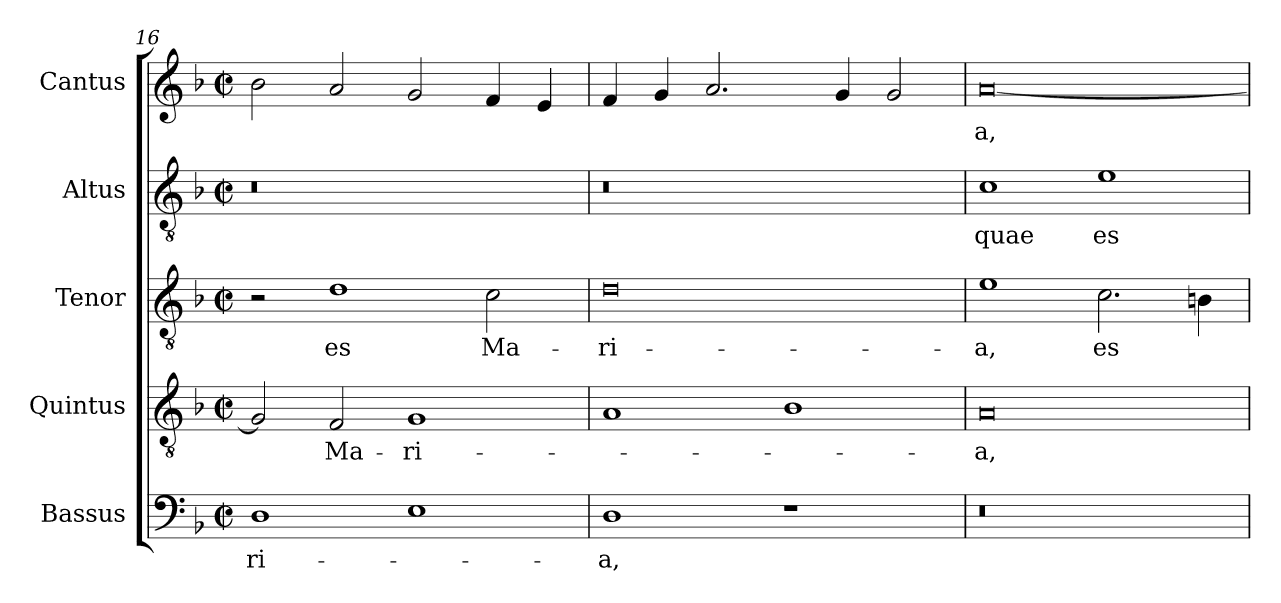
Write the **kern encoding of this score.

**kern	**text	**kern	**text	**kern	**text	**kern	**text	**kern	**text
*part5	*part5	*part4	*part4	*part3	*part3	*part2	*part2	*part1	*part1
*staff5	*staff5	*staff4	*staff4	*staff3	*staff3	*staff2	*staff2	*staff1	*staff1
*I"Bassus	*	*I"Quintus	*	*I"Tenor	*	*I"Altus	*	*I"Cantus	*
*clefF4	*	*clefGv2	*	*clefGv2	*	*clefGv2	*	*clefG2	*
*k[b-]	*	*k[b-]	*	*k[b-]	*	*k[b-]	*	*k[b-]	*
*F:	*	*F:	*	*F:	*	*F:	*	*F:	*
*M2/2	*	*M2/2	*	*M2/2	*	*M2/2	*	*M2/2	*
*met(c|)	*	*met(c|)	*	*met(c|)	*	*met(c|)	*	*met(c|)	*
=16	=16	=16	=16	=16	=16	=16	=16	=16	=16
!	!LO:LY:b:cj	!	!	!	!	!	!	!	!
1D	-ri-	2G/]	.	2r	.	0r	.	2b-\	.
!	!	!	!LO:LY:b:cj	!	!LO:LY:b:cj	!	!	!	!
.	.	2F/	Ma-	1d	es	.	.	2a/	.
!	!	!	!LO:LY:b:cj	!	!	!	!	!	!
1E	.	1G	-ri-	.	.	.	.	2g/	.
!	!	!	!	!	!LO:LY:b:cj	!	!	!	!
.	.	.	.	2c\	Ma-	.	.	4f/	.
.	.	.	.	.	.	.	.	4e/	.
=17	=17	=17	=17	=17	=17	=17	=17	=17	=17
!	!LO:LY:b:cj	!	!	!	!LO:LY:b:cj	!	!	!	!
1D	-a,	1A	.	0d	-ri-	0r	.	4f/	.
.	.	.	.	.	.	.	.	4g/	.
.	.	.	.	.	.	.	.	2.a/	.
1r	.	1B-	.	.	.	.	.	.	.
.	.	.	.	.	.	.	.	4g/	.
.	.	.	.	.	.	.	.	2g/	.
=18	=18	=18	=18	=18	=18	=18	=18	=18	=18
!	!	!	!LO:LY:b:cj	!	!LO:LY:b:cj	!	!LO:LY:b:cj	!	!LO:LY:b:cj
0r	.	0A	-a,	1e	-a,	1c	quae	[<0a	a,
!	!	!	!	!	!LO:LY:b:cj	!	!LO:LY:b:cj	!	!
.	.	.	.	2.c\	es	1e	es	.	.
.	.	.	.	4B\	.	.	.	.	.
=	=	=	=	=	=	=	=	=	=
*-	*-	*-	*-	*-	*-	*-	*-	*-	*-
